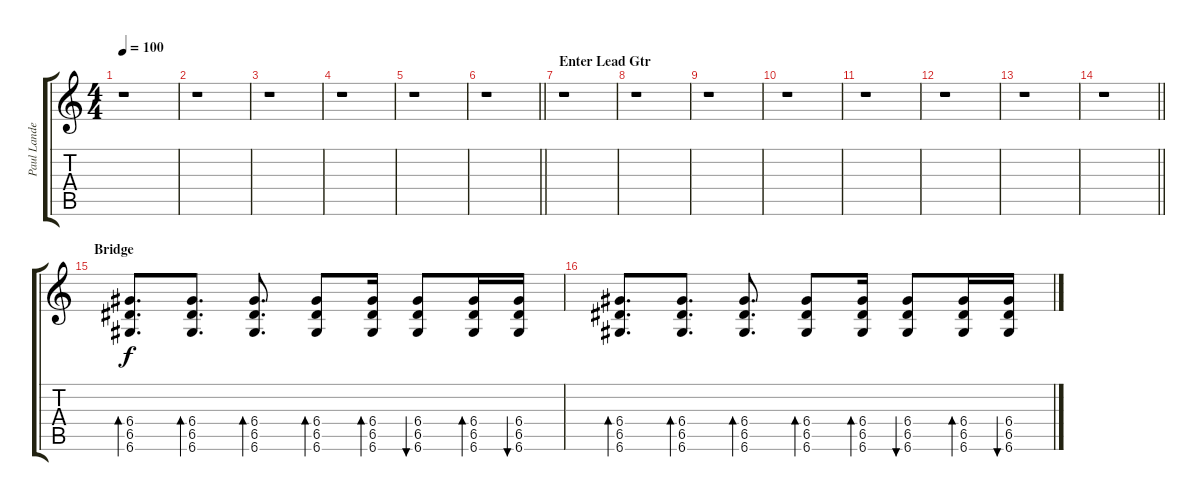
\track ("Paul Landers" "Paul Lande") {instrument acousticguitarsteel}
\staff {score tabs}
\tuning (E4 B3 G3 D3 A2 D2) {hide}
\ts (4 4)
\tempo 100
\clef g2
\ks c
r.1{dy f} |
r.1 |
r.1 |
r.1 |
r.1 |
\barLineRight lightlight
r.1 |
\section ("" "Enter Lead Gtr")
r.1 |
r.1 |
r.1 |
r.1 |
r.1 |
r.1 |
r.1 |
\barLineRight lightlight
r.1 |
\section ("" "Bridge")
(6.4 6.5 6.6).8{d bd 60} (6.4 6.5 6.6).8{d bd 60} (6.4 6.5 6.6).8{d bd 60} (6.4 6.5 6.6).8{bd 60} (6.4 6.5 6.6).16{bd 60} (6.4 6.5 6.6).8{bu 120} (6.4 6.5 6.6).16{bd 60} (6.4 6.5 6.6).16{bu 60} |
(6.4 6.5 6.6).8{d bd 60} (6.4 6.5 6.6).8{d bd 60} (6.4 6.5 6.6).8{d bd 60} (6.4 6.5 6.6).8{bd 60} (6.4 6.5 6.6).16{bd 60} (6.4 6.5 6.6).8{bu 120} (6.4 6.5 6.6).16{bd 60} (6.4 6.5 6.6).16{bu 60}
